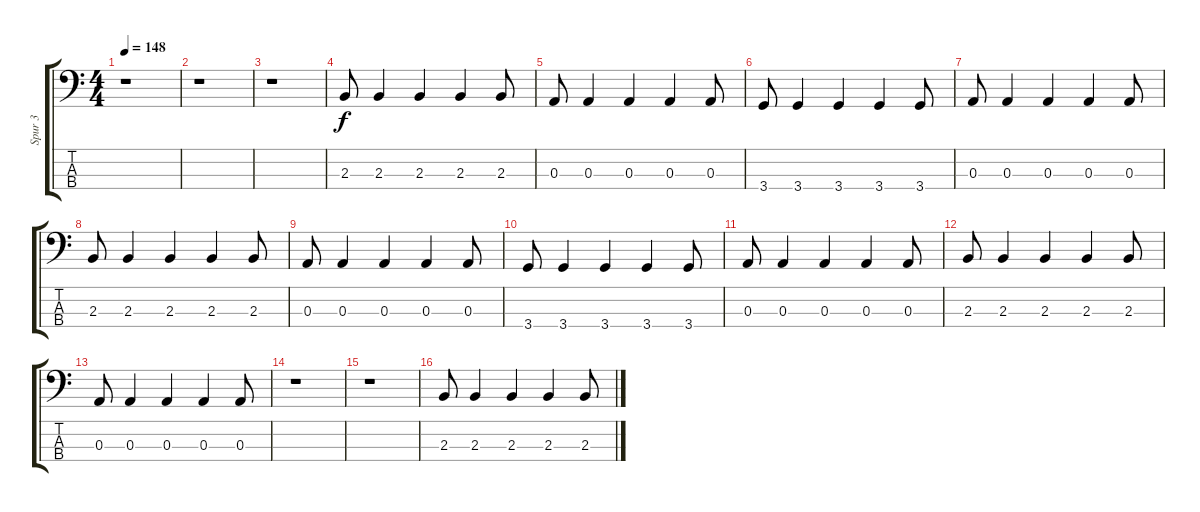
\track ("Spur 3" "Spur 3") {instrument electricbasspick}
\staff {score tabs}
\tuning (G2 D2 A1 E1) {hide}
\ts (4 4)
\tempo 148
\clef f4
\ks c
r.1{dy f} |
r.1 |
r.1 |
2.3.8 2.3.4 2.3.4 2.3.4 2.3.8 |
0.3.8 0.3.4 0.3.4 0.3.4 0.3.8 |
3.4.8 3.4.4 3.4.4 3.4.4 3.4.8 |
0.3.8 0.3.4 0.3.4 0.3.4 0.3.8 |
2.3.8 2.3.4 2.3.4 2.3.4 2.3.8 |
0.3.8 0.3.4 0.3.4 0.3.4 0.3.8 |
3.4.8 3.4.4 3.4.4 3.4.4 3.4.8 |
0.3.8 0.3.4 0.3.4 0.3.4 0.3.8 |
2.3.8 2.3.4 2.3.4 2.3.4 2.3.8 |
0.3.8 0.3.4 0.3.4 0.3.4 0.3.8 |
r.1 |
r.1 |
2.3.8 2.3.4 2.3.4 2.3.4 2.3.8
